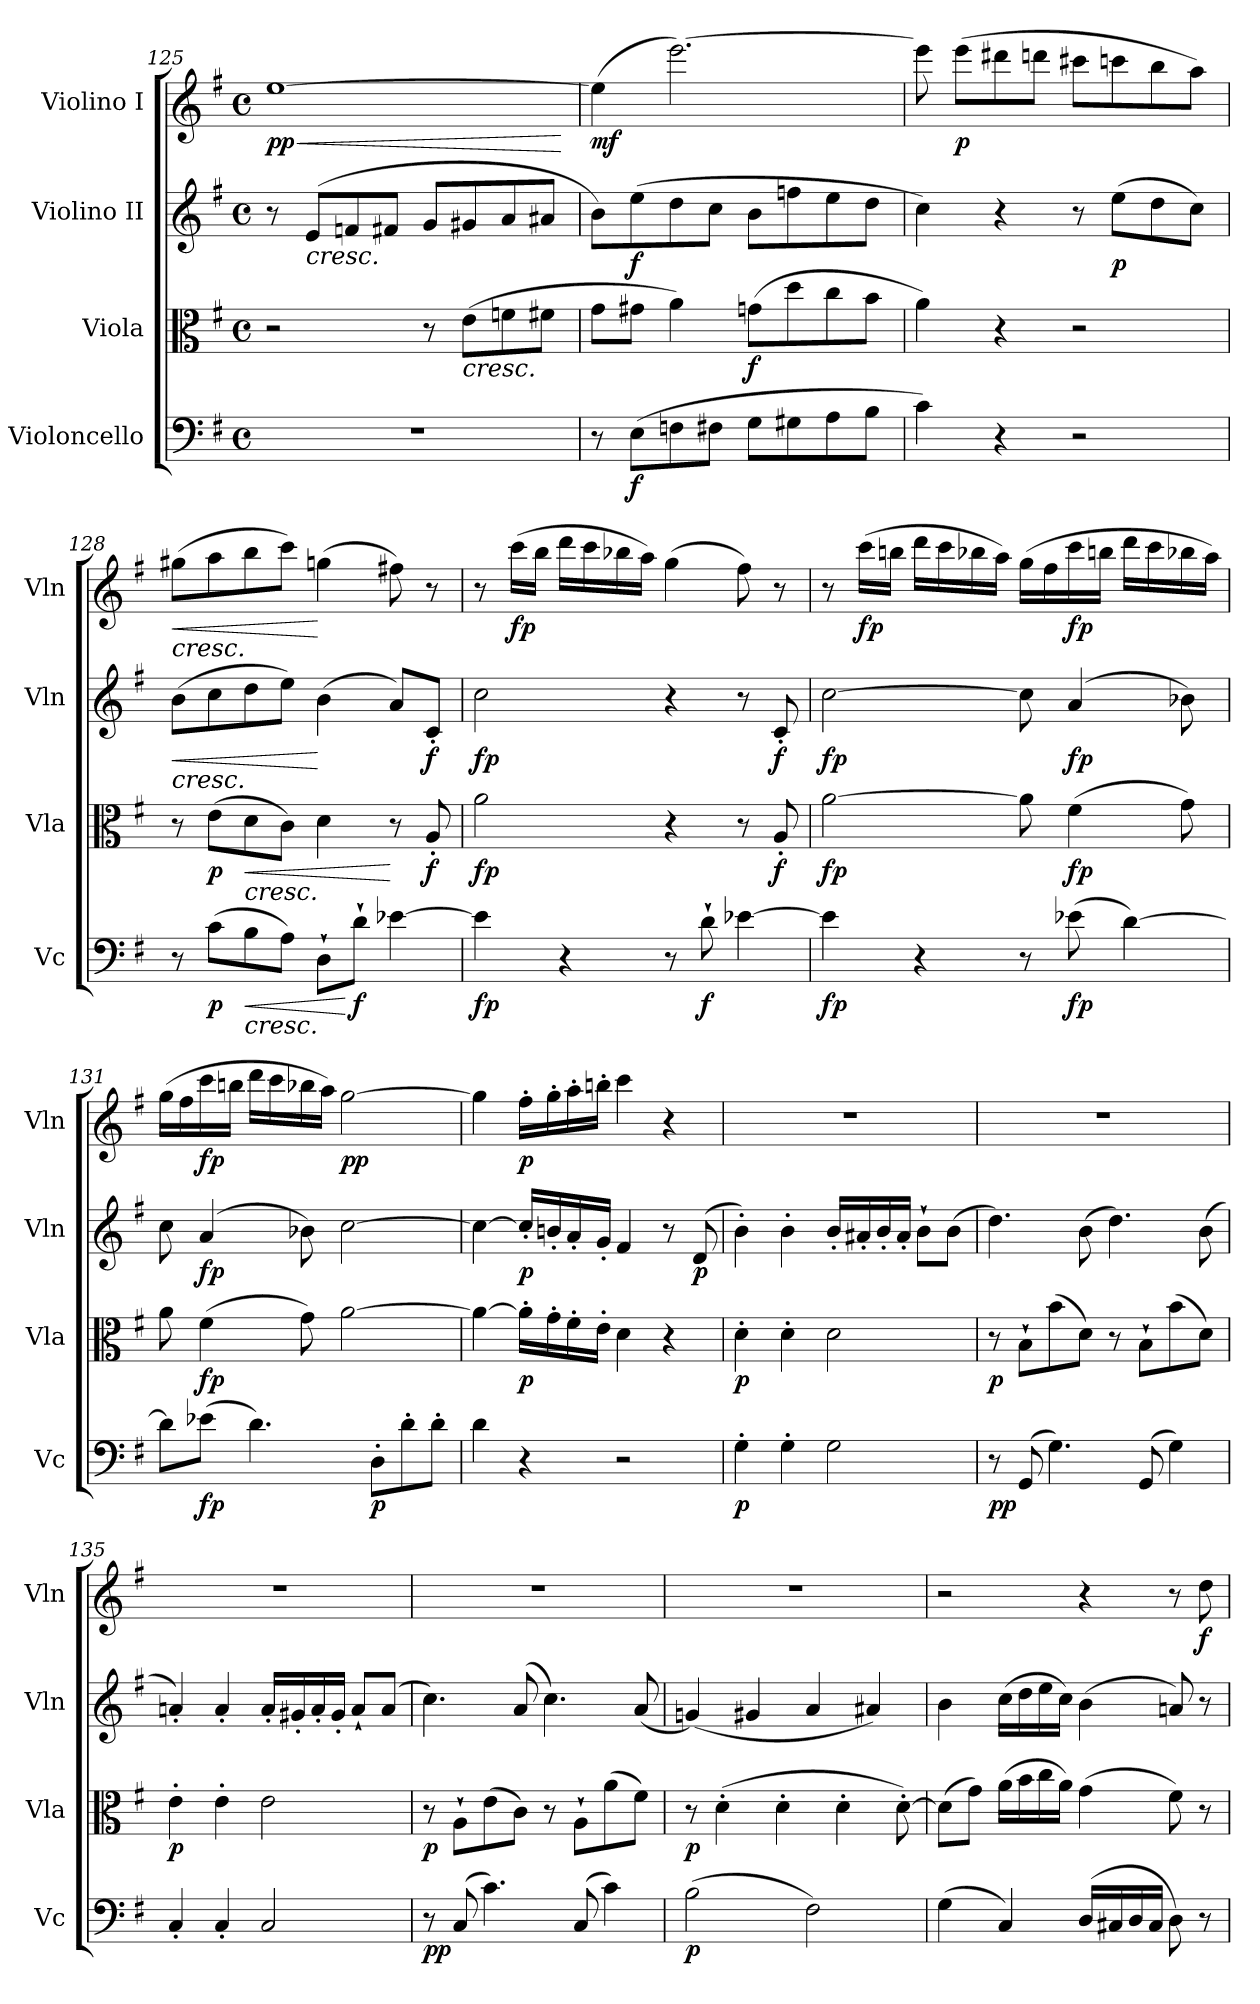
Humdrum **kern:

**kern	**dynam	**kern	**dynam	**kern	**dynam	**kern	**dynam
*part4	*part4	*part3	*part3	*part2	*part2	*part1	*part1
*staff4	*staff4	*staff3	*staff3	*staff2	*staff2	*staff1	*staff1
*I"Violoncello	*	*I"Viola	*	*I"Violino II	*	*I"Violino I	*
*I'Vc	*	*I'Vla	*	*I'Vln	*	*I'Vln	*
*clefF4	*	*clefC3	*	*clefG2	*	*clefG2	*
*k[f#]	*	*k[f#]	*	*k[f#]	*	*k[f#]	*
*M4/4	*	*M4/4	*	*M4/4	*	*M4/4	*
*met(c)	*	*met(c)	*	*met(c)	*	*met(c)	*
=125	=125	=125	=125	=125	=125	=125	=125
!	!	!	!	!	!	!	!LO:HP:b
1r	.	2r	.	8r	.	[1ee	< pp
!	!	!	!	!LO:TX:b:i:t=cresc.	!	!	!
.	.	.	.	(8eL	.	.	.
.	.	.	.	8fn	.	.	.
.	.	.	.	8f#XJ	.	.	.
.	.	8r	.	8gL	.	.	.
!	!	!LO:TX:b:i:t=cresc.	!	!	!	!	!
.	.	(8eL	.	8g#X	.	.	.
.	.	8fn	.	8a	.	.	.
.	.	8f#XJ	.	8a#XJ	.	.	.
.	.	.	.	.	.	.	[
=126	=126	=126	=126	=126	=126	=126	=126
8r	.	8gL	.	8bL)	.	(4ee]	mf
(8EL	f	8g#XJ	.	(8ee	f	.	.
8Fn	.	4a)	.	8dd	.	[2.eee)	.
8F#XJ	.	.	.	8ccJ	.	.	.
8GL	.	(8gnL	f	8bL	.	.	.
8G#X	.	8dd	.	8ffn	.	.	.
8A	.	8cc	.	8ee	.	.	.
8BJ	.	8bJ	.	8ddJ	.	.	.
=127	=127	=127	=127	=127	=127	=127	=127
4c)	.	4a)	.	4cc)	.	8eee]	.
.	.	.	.	.	.	(8eeeL	p
4r	.	4r	.	4r	.	8ddd#X	.
.	.	.	.	.	.	8dddnJ	.
2r	.	2r	.	8r	.	8ccc#XL	.
.	.	.	.	(8eeL	p	8cccn	.
.	.	.	.	8dd	.	8bb	.
.	.	.	.	8ccJ)	.	8aaJ)	.
=128	=128	=128	=128	=128	=128	=128	=128
!	!	!	!	!	!	!LO:TX:b:i:t=cresc.	!
!	!	!	!	!LO:TX:b:i:t=cresc.	!	!	!
!	!	!	!	!	!LO:HP:b	!	!LO:HP:b
8r	.	8r	.	(8bL	<	(8gg#XL	<
(8cL	p	(8eL	p	8cc	.	8aa	.
!	!	!LO:TX:b:i:t=cresc.	!	!	!	!	!
!LO:TX:b:i:t=cresc.	!	!	!	!	!	!	!
!	!LO:HP:b	!	!LO:HP:b	!	!	!	!
8B	<	8d	<	8dd	.	8bb	.
8AJ)	.	8cJ)	.	8eeJ)	.	8cccJ)	.
8D`L	.	4d	.	(4b	[	(4ggn	[
8d`J	[ f	.	.	.	.	.	.
[4e-X	.	8r	[	8aL)	.	8ff#X)	.
.	.	8A'	f	8c'J	f	8r	.
=129	=129	=129	=129	=129	=129	=129	=129
4e-]	fp	2a	fp	2cc	fp	8r	.
.	.	.	.	.	.	(16cccLL	fp
.	.	.	.	.	.	16bbJJ	.
4r	.	.	.	.	.	16dddLL	.
.	.	.	.	.	.	16ccc	.
.	.	.	.	.	.	16bb-X	.
.	.	.	.	.	.	16aaJJ)	.
8r	.	4r	.	4r	.	(4gg	.
8d`	f	.	.	.	.	.	.
[4e-X	.	8r	.	8r	.	8ff#)	.
.	.	8A'	f	8c'	f	8r	.
=130	=130	=130	=130	=130	=130	=130	=130
4e-]	fp	[2a	fp	[2cc	fp	8r	.
.	.	.	.	.	.	(16cccLL	fp
.	.	.	.	.	.	16bbnJJ	.
4r	.	.	.	.	.	16dddLL	.
.	.	.	.	.	.	16ccc	.
.	.	.	.	.	.	16bb-X	.
.	.	.	.	.	.	16aaJJ)	.
8r	.	8a]	.	8cc]	.	(16ggLL	.
.	.	.	.	.	.	16ff#	.
(8e-X	fp	(4f#	fp	(4a	fp	16ccc	fp
.	.	.	.	.	.	16bbnJJ	.
[4d)	.	.	.	.	.	16dddLL	.
.	.	.	.	.	.	16ccc	.
.	.	8g)	.	8b-X)	.	16bb-X	.
.	.	.	.	.	.	16aaJJ)	.
=131	=131	=131	=131	=131	=131	=131	=131
8dL]	.	8a	.	8cc	.	(16ggLL	.
.	.	.	.	.	.	16ff#	.
(8e-XJ	fp	(4f#	fp	(4a	fp	16ccc	fp
.	.	.	.	.	.	16bbnJJ	.
4.d)	.	.	.	.	.	16dddLL	.
.	.	.	.	.	.	16ccc	.
.	.	8g)	.	8b-X)	.	16bb-X	.
.	.	.	.	.	.	16aaJJ)	.
.	.	[2a	.	[2cc	.	[2gg	pp
8D'L	p	.	.	.	.	.	.
8d'	.	.	.	.	.	.	.
8d'J	.	.	.	.	.	.	.
=132	=132	=132	=132	=132	=132	=132	=132
4d	.	4a_	.	4cc_	.	4gg]	.
4r	.	16a'LL]	p	16cc'LL]	p	16ff#'LL	p
.	.	16g'	.	16bn'	.	16gg'	.
.	.	16f#'	.	16a'	.	16aa'	.
.	.	16e'JJ	.	16g'JJ	.	16bbn'JJ	.
2r	.	4d	.	4f#	.	4ccc	.
.	.	4r	.	8r	.	4r	.
.	.	.	.	(8d	p	.	.
=133	=133	=133	=133	=133	=133	=133	=133
4G'	p	4d'	p	4b')	.	1r	.
4G'	.	4d'	.	4b'	.	.	.
2G	.	2d	.	16b'LL	.	.	.
.	.	.	.	16a#X'	.	.	.
.	.	.	.	16b'	.	.	.
.	.	.	.	16a#'JJ	.	.	.
.	.	.	.	8b`L	.	.	.
.	.	.	.	(8bJ	.	.	.
=134	=134	=134	=134	=134	=134	=134	=134
8r	pp	8r	p	4.dd)	.	1r	.
(8GG	.	8B`L	.	.	.	.	.
4.G)	.	(8b	.	.	.	.	.
.	.	8dJ)	.	(8b	.	.	.
.	.	8r	.	4.dd)	.	.	.
(8GG	.	8B`L	.	.	.	.	.
4G)	.	(8b	.	.	.	.	.
.	.	8dJ)	.	(8b	.	.	.
=135	=135	=135	=135	=135	=135	=135	=135
4C'	.	4e'	p	4an')	.	1r	.
4C'	.	4e'	.	4a'	.	.	.
2C	.	2e	.	16a'LL	.	.	.
.	.	.	.	16g#X'	.	.	.
.	.	.	.	16a'	.	.	.
.	.	.	.	16g#'JJ	.	.	.
.	.	.	.	8a`L	.	.	.
.	.	.	.	(8aJ	.	.	.
=136	=136	=136	=136	=136	=136	=136	=136
8r	pp	8r	p	4.cc)	.	1r	.
(8C	.	8A`L	.	.	.	.	.
4.c)	.	(8e	.	.	.	.	.
.	.	8cJ)	.	(8a	.	.	.
.	.	8r	.	4.cc)	.	.	.
(8C	.	8A`L	.	.	.	.	.
4c)	.	(8a	.	.	.	.	.
.	.	8f#J)	.	(8a	.	.	.
=137	=137	=137	=137	=137	=137	=137	=137
(2B	p	8r	p	(4gn)	.	1r	.
.	.	(4d'	.	.	.	.	.
.	.	.	.	4g#X	.	.	.
.	.	4d'	.	.	.	.	.
2F#)	.	.	.	4a	.	.	.
.	.	4d'	.	.	.	.	.
.	.	.	.	4a#X)	.	.	.
.	.	[8d')	.	.	.	.	.
=138	=138	=138	=138	=138	=138	=138	=138
(4G	.	(8dL]	.	4b	.	2r	.
.	.	8gJ)	.	.	.	.	.
4C)	.	(16aLL	.	(16ccLL	.	.	.
.	.	16b	.	16dd	.	.	.
.	.	16cc	.	16ee	.	.	.
.	.	16aJJ)	.	16ccJJ)	.	.	.
(16DLL	.	(4g	.	(4b	.	4r	.
16C#X	.	.	.	.	.	.	.
16D	.	.	.	.	.	.	.
16C#JJ	.	.	.	.	.	.	.
8D)	.	8f#)	.	8an)	.	8r	.
8r	.	8r	.	8r	.	8dd	f
=	=	=	=	=	=	=	=
*-	*-	*-	*-	*-	*-	*-	*-
